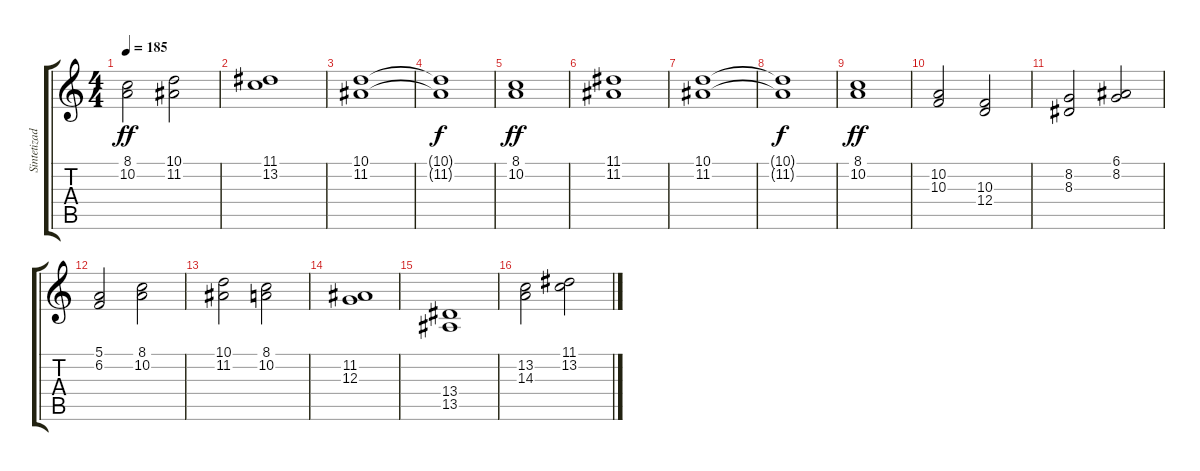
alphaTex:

\track ("Sintetizador 1" "Sintetizad") {instrument lead2sawtooth}
\staff {score tabs}
\tuning (E4 B3 G3 D3 A2 E2) {hide}
\ts (4 4)
\tempo 185
\clef g2
\ks c
(8.1 10.2).2{dy ff} (10.1 11.2).2 |
(11.1 13.2).1 |
(10.1 11.2).1 |
(10.1{t} 11.2{t}).1{dy f} |
(8.1 10.2).1{dy ff} |
(11.1 11.2).1 |
(10.1 11.2).1 |
(10.1{t} 11.2{t}).1{dy f} |
(8.1 10.2).1{dy ff} |
(10.2 10.3).2 (10.3 12.4).2 |
(8.2 8.3).2 (6.1 8.2).2 |
(5.1 6.2).2 (8.1 10.2).2 |
(10.1 11.2).2 (8.1 10.2).2 |
(11.2 12.3).1 |
(13.4 13.5).1 |
(13.2 14.3).2 (11.1 13.2).2
